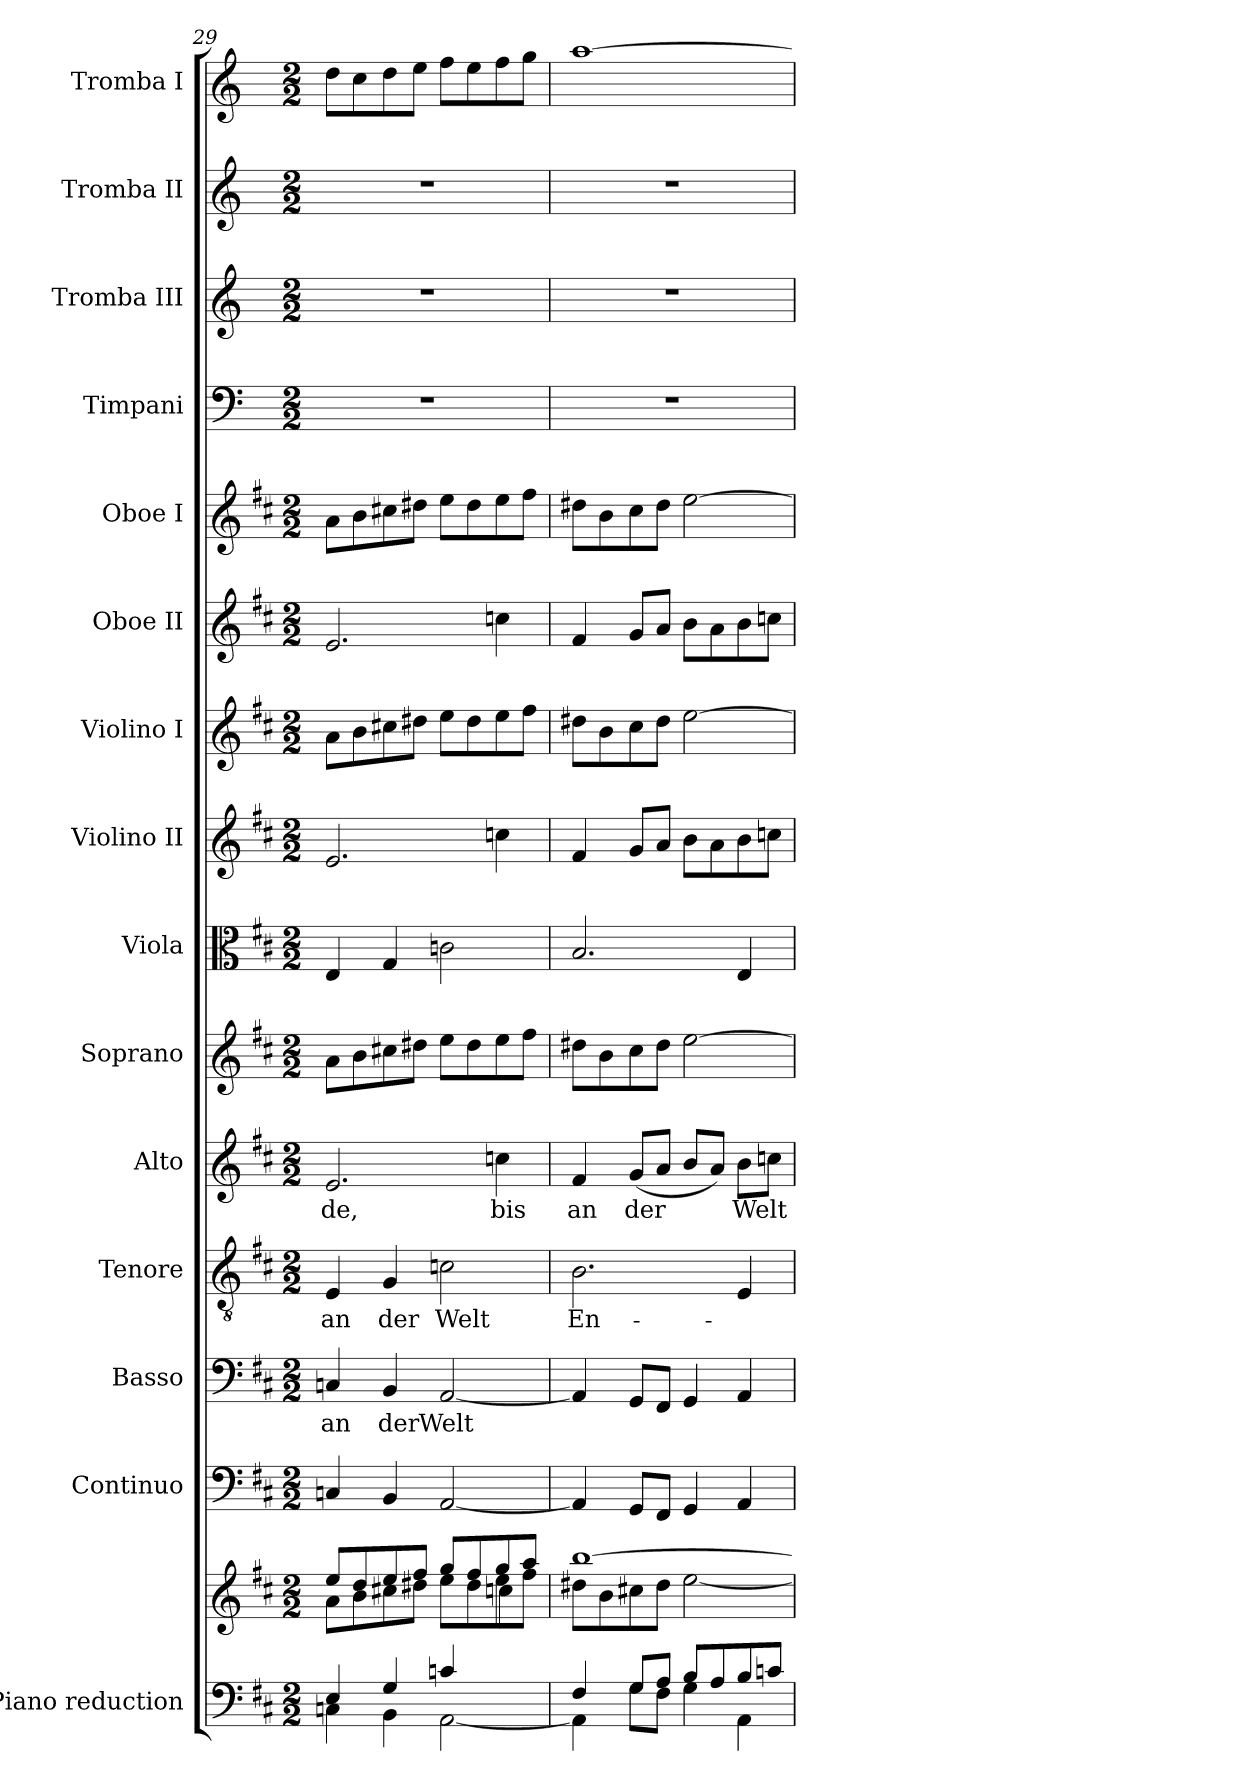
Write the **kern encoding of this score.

**kern	**kern	**kern	**kern	**text	**kern	**text	**kern	**text	**kern	**kern	**kern	**kern	**kern	**kern	**kern	**kern	**kern	**kern
*part15	*part15	*part14	*part13	*part13	*part12	*part12	*part11	*part11	*part10	*part9	*part8	*part7	*part6	*part5	*part4	*part3	*part2	*part1
*staff16	*staff15	*staff14	*staff13	*staff13	*staff12	*staff12	*staff11	*staff11	*staff10	*staff9	*staff8	*staff7	*staff6	*staff5	*staff4	*staff3	*staff2	*staff1
*I"Piano reduction	*	*I"Continuo	*I"Basso	*	*I"Tenore	*	*I"Alto	*	*I"Soprano	*I"Viola	*I"Violino II	*I"Violino I	*I"Oboe II	*I"Oboe I	*I"Timpani	*I"Tromba III	*I"Tromba II	*I"Tromba I
*I'Pno	*	*	*	*	*	*	*	*	*	*I'Vla	*I'Vln	*I'Vln	*I'Ob	*I'Ob	*I'Timp	*	*	*
*clefF4	*clefG2	*clefF4	*clefF4	*	*clefGv2	*	*clefG2	*	*clefG2	*clefC3	*clefG2	*clefG2	*clefG2	*clefG2	*clefF4	*clefG2	*clefG2	*clefG2
*	*	*	*	*	*	*	*	*	*	*	*	*	*	*	*	*ITrd-1c-2	*ITrd-1c-2	*ITrd-1c-2
*k[f#c#]	*k[f#c#]	*k[f#c#]	*k[f#c#]	*	*k[f#c#]	*	*k[f#c#]	*	*k[f#c#]	*k[f#c#]	*k[f#c#]	*k[f#c#]	*k[f#c#]	*k[f#c#]	*k[]	*k[f#c#]	*k[f#c#]	*k[f#c#]
*M2/2	*M2/2	*M2/2	*M2/2	*	*M2/2	*	*M2/2	*	*M2/2	*M2/2	*M2/2	*M2/2	*M2/2	*M2/2	*M2/2	*M2/2	*M2/2	*M2/2
=29	=29	=29	=29	=29	=29	=29	=29	=29	=29	=29	=29	=29	=29	=29	=29	=29	=29	=29
*^	*^	*	*	*	*	*	*	*	*	*	*	*	*	*	*	*	*	*
*	*	*	*^	*	*	*	*	*	*	*	*	*	*	*	*	*	*	*	*	*
!	!	!	!	!	!	!	!LO:LY:b	!	!LO:LY:b	!	!LO:LY:b	!	!	!	!	!	!	!	!	!	!
4E/	4Cn\	8ee/L	8a\L	2.ryy	4Cn/	4Cn/	an	4E/	an	2.e/	-de,	8a\L	4E/	2.e/	8a\L	2.e/	8a\L	1r	1r	1r	8ee\L
.	.	8dd/	8b\	.	.	.	.	.	.	.	.	8b\	.	.	8b\	.	8b\	.	.	.	8dd\
!	!	!	!	!	!	!	!LO:LY:b	!	!LO:LY:b	!	!	!	!	!	!	!	!	!	!	!	!
4G/	4BB\	8ee/	8cc#X\	.	4BB/	4BB/	der	4G/	der	.	.	8cc#X\	4G/	.	8cc#X\	.	8cc#X\	.	.	.	8ee\
.	.	8ff#/J	8dd#X\J	.	.	.	.	.	.	.	.	8dd#X\J	.	.	8dd#X\J	.	8dd#X\J	.	.	.	8ff#\J
!	!	!	!	!	!	!	!LO:LY:b	!	!LO:LY:b	!	!	!	!	!	!	!	!	!	!	!	!
4cn/	[2AA\	8gg/L	8ee\L	.	[2AA/	[2AA/	Welt	2cn\	Welt	.	.	8ee\L	2cn\	.	8ee\L	.	8ee\L	.	.	.	8gg\L
.	.	8ff#/	8dd#\	.	.	.	.	.	.	.	.	8dd#\	.	.	8dd#\	.	8dd#\	.	.	.	8ff#\
!	!	!	!	!	!	!	!	!	!	!	!LO:LY:b	!	!	!	!	!	!	!	!	!	!
4ryy	.	8gg/	8ee\	4ccn\	.	.	.	.	.	4ccn\	bis	8ee\	.	4ccn\	8ee\	4ccn\	8ee\	.	.	.	8gg\
.	.	8aa/J	8ff#\J	.	.	.	.	.	.	.	.	8ff#\J	.	.	8ff#\J	.	8ff#\J	.	.	.	8aa\J
*	*	*	*v	*v	*	*	*	*	*	*	*	*	*	*	*	*	*	*	*	*	*
!!LO:PB:g=z
=30	=30	=30	=30	=30	=30	=30	=30	=30	=30	=30	=30	=30	=30	=30	=30	=30	=30	=30	=30	=30
!	!	!	!	!	!	!	!	!LO:LY:b	!	!LO:LY:b	!	!	!	!	!	!	!	!	!	!
4F#/	4AA\]	[1bb	8dd#X\L	4AA/]	4AA/]	.	2.B\	En-	4f#/	an	8dd#X\L	2.B/	4f#/	8dd#X\L	4f#/	8dd#X\L	1r	1r	1r	[1bb
.	.	.	8b\	.	.	.	.	.	.	.	8b\	.	.	8b\	.	8b\	.	.	.	.
!	!	!	!	!	!	!	!	!	!	!LO:LY:b	!	!	!	!	!	!	!	!	!	!
8G/L	8G\L	.	8cc#X\	8GG/L	8GG/L	.	.	.	(<8g/L	der	8cc#\	.	8g/L	8cc#\	8g/L	8cc#\	.	.	.	.
8A/J	8F#\J	.	8dd#\J	8FF#/J	8FF#/J	.	.	.	8a/J	.	8dd#\J	.	8a/J	8dd#\J	8a/J	8dd#\J	.	.	.	.
8B/L	4G\	.	[2ee\	4GG/	4GG/	.	.	.	8b/L	.	[2ee\	.	8b\L	[2ee\	8b\L	[2ee\	.	.	.	.
8A/	.	.	.	.	.	.	.	.	8a/J)	.	.	.	8a\	.	8a\	.	.	.	.	.
!	!	!	!	!	!	!	!	!	!	!LO:LY:b	!	!	!	!	!	!	!	!	!	!
8B/	4AA\	.	.	4AA/	4AA/	.	4E/	.	8b\L	Welt	.	4E/	8b\	.	8b\	.	.	.	.	.
8cn/J	.	.	.	.	.	.	.	.	8ccn\J	.	.	.	8ccn\J	.	8ccn\J	.	.	.	.	.
*v	*v	*	*	*	*	*	*	*	*	*	*	*	*	*	*	*	*	*	*	*
*	*v	*v	*	*	*	*	*	*	*	*	*	*	*	*	*	*	*	*	*
=	=	=	=	=	=	=	=	=	=	=	=	=	=	=	=	=	=	=
*-	*-	*-	*-	*-	*-	*-	*-	*-	*-	*-	*-	*-	*-	*-	*-	*-	*-	*-
